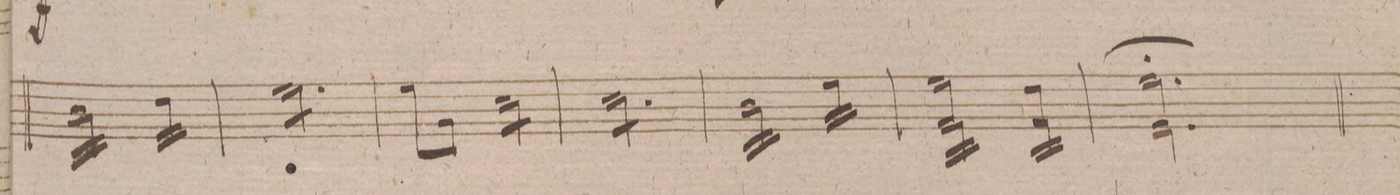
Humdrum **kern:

**kern	**dynam
*I"Violino 2do	*
*clefG2	*
*k[f#c#g#d#]	*
*M3/4	*
16bLL	.
16b	.
16b	.
16b	.
16b	.
16b	.
16b	.
16bJJ	.
16dd#LL	.
16dd#	.
16dd#	.
16dd#JJ	.
=129	=129
8eeL	.
8ee	.
8ee	.
8ee	.
8ee	.
8eeJ	.
*Xtremolo	*
=130	=130
8eeL	.
8g#J	.
*tremolo	*
8cc#L	.
8cc#	.
8cc#	.
8cc#J	.
=131	=131
8cc#L	.
8cc#	.
8cc#	.
8cc#	.
8cc#	.
8cc#J	.
=132	=132
2.ryy	.
=133	=133
16bLL	.
16b	.
16b	.
16b	.
16b	.
16b	.
16b	.
16bJJ	.
16eeLL	.
16ee	.
16ee	.
16eeJJ	.
=134	=134
16eeLL 16f#	.
16ee 16f#	.
16ee 16f#	.
16ee 16f#	.
16ee 16f#	.
16ee 16f#	.
16ee 16f#	.
16eeJJ 16f#	.
16dd#\LL 16f#	.
16dd# 16f#	.
16dd# 16f#	.
16dd#JJ 16f#	.
=135	=135
2.ee\ 2.e;	.
=136	=136
*-	*-
